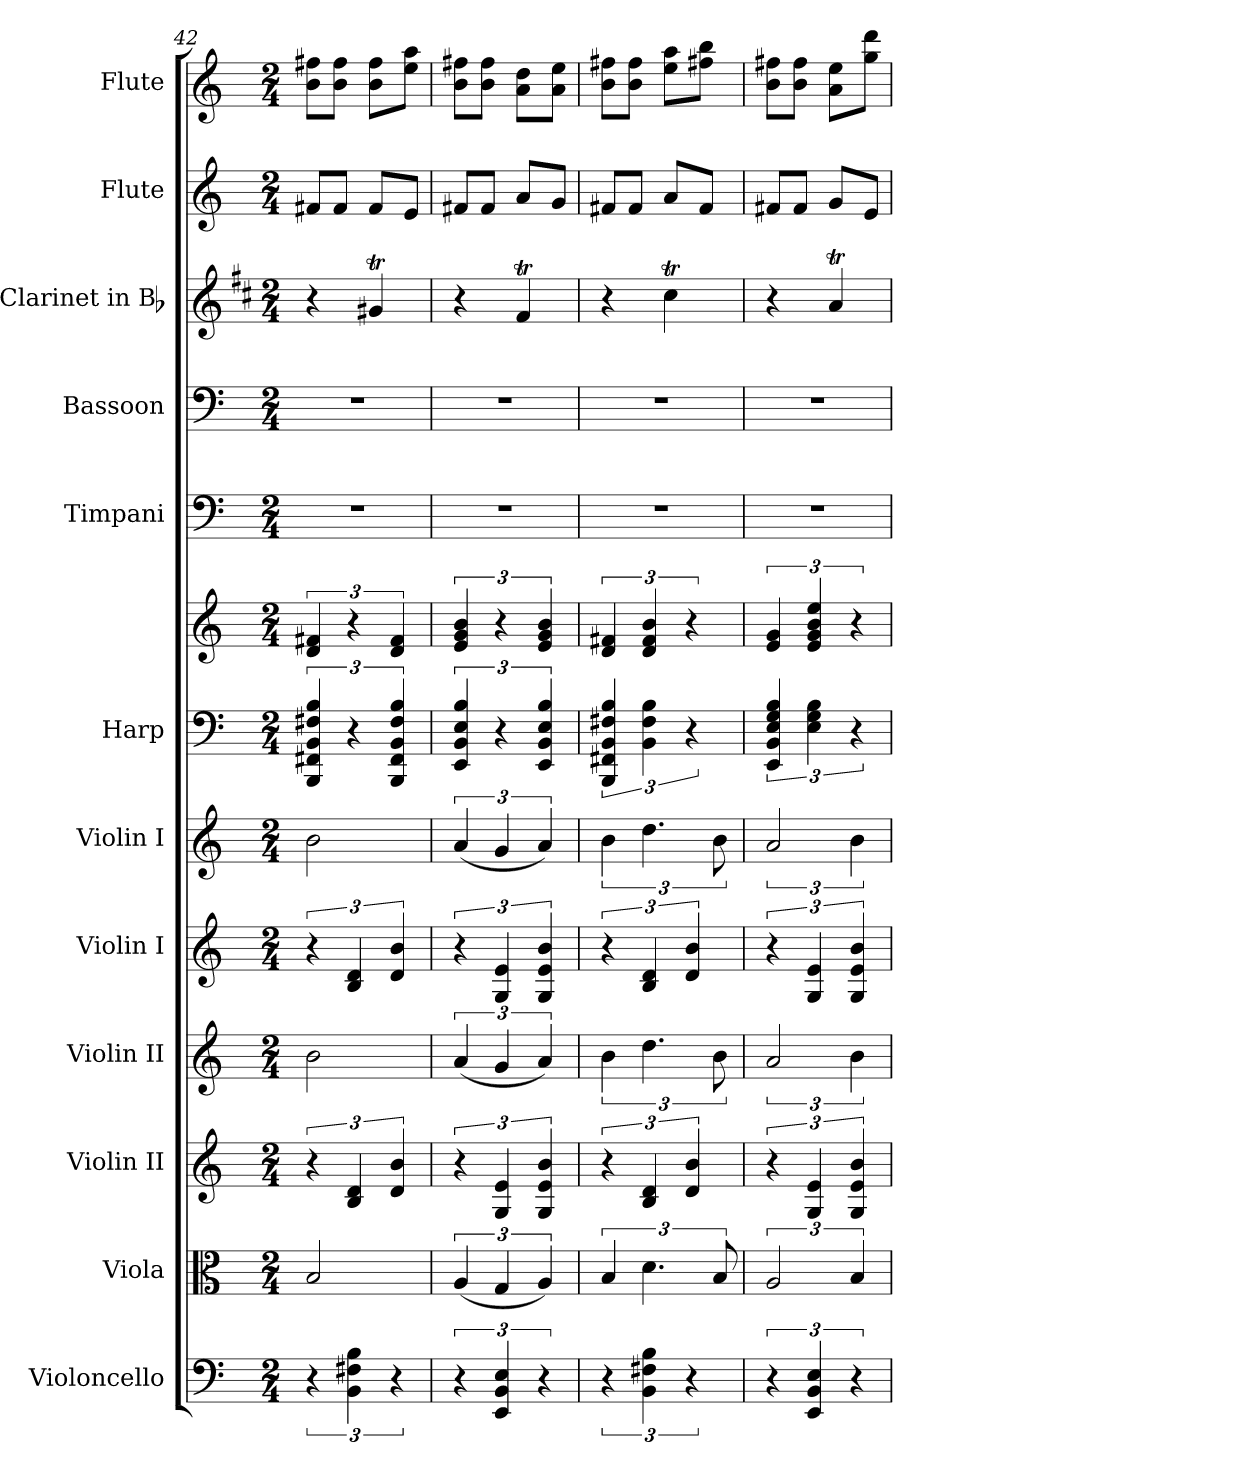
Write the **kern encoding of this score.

**kern	**kern	**kern	**kern	**kern	**kern	**kern	**kern	**kern	**kern	**kern	**kern	**kern
*part12	*part11	*part10	*part9	*part8	*part7	*part6	*part6	*part5	*part4	*part3	*part2	*part1
*staff13	*staff12	*staff11	*staff10	*staff9	*staff8	*staff7	*staff6	*staff5	*staff4	*staff3	*staff2	*staff1
*I"Violoncello	*I"Viola	*I"Violin II	*I"Violin II	*I"Violin I	*I"Violin I	*I"Harp	*	*I"Timpani	*I"Bassoon	*I"Clarinet in Bb	*I"Flute	*I"Flute
*I'Vc.	*I'Vla.	*I'Vln. II	*I'Vln. II	*I'Vln. I	*I'Vln. I	*I'Hp.	*	*I'Timp.	*I'Bsn.	*I'Cl.	*I'Fl.	*I'Fl.
*clefF4	*clefC3	*clefG2	*clefG2	*clefG2	*clefG2	*clefF4	*clefG2	*clefF4	*clefF4	*clefG2	*clefG2	*clefG2
*	*	*	*	*	*	*	*	*	*	*ITrd1c2	*	*
*k[]	*k[]	*k[]	*k[]	*k[]	*k[]	*k[]	*k[]	*	*k[]	*k[]	*k[]	*k[]
*C:	*C:	*C:	*C:	*C:	*C:	*C:	*C:	*	*C:	*C:	*C:	*C:
*M2/4	*M2/4	*M2/4	*M2/4	*M2/4	*M2/4	*M2/4	*M2/4	*M2/4	*M2/4	*M2/4	*M2/4	*M2/4
=42	=42	=42	=42	=42	=42	=42	=42	=42	=42	=42	=42	=42
6r	2B	6r	2b	6r	2b	6BBB 6FF#X 6BB 6F#X 6B	6d 6f#X	2r	2r	4r	8f#XL	8b 8ff#XL
.	.	.	.	.	.	.	.	.	.	.	8f#J	8b 8ff#J
6BB 6F#X 6B	.	6B 6d	.	6B 6d	.	6r	6r	.	.	.	.	.
.	.	.	.	.	.	.	.	.	.	4f#Xt	8f#L	8b 8ff#L
6r	.	6d 6b	.	6d 6b	.	6BBB 6FF# 6BB 6F# 6B	6d 6f#	.	.	.	.	.
.	.	.	.	.	.	.	.	.	.	.	8eJ	8ee 8aaJ
=43	=43	=43	=43	=43	=43	=43	=43	=43	=43	=43	=43	=43
6r	(6A	6r	(6a	6r	(6a	6EE 6BB 6E 6B	6e 6g 6b	2r	2r	4r	8f#XL	8b 8ff#XL
.	.	.	.	.	.	.	.	.	.	.	8f#J	8b 8ff#J
6EE 6BB 6E	6G	6G 6e	6g	6G 6e	6g	6r	6r	.	.	.	.	.
.	.	.	.	.	.	.	.	.	.	4et	8aL	8a 8ddL
6r	6A)	6G 6e 6b	6a)	6G 6e 6b	6a)	6EE 6BB 6E 6B	6e 6g 6b	.	.	.	.	.
.	.	.	.	.	.	.	.	.	.	.	8gJ	8a 8eeJ
=44	=44	=44	=44	=44	=44	=44	=44	=44	=44	=44	=44	=44
6r	6B	6r	6b	6r	6b	6BBB 6FF#X 6BB 6F#X 6B	6d 6f#X	2r	2r	4r	8f#XL	8b 8ff#XL
.	.	.	.	.	.	.	.	.	.	.	8f#J	8b 8ff#J
6BB 6F#X 6B	6.d	6B 6d	6.dd	6B 6d	6.dd	6BB 6F# 6B	6d 6f# 6b	.	.	.	.	.
.	.	.	.	.	.	.	.	.	.	4bt	8aL	8ee 8aaL
6r	.	6d 6b	.	6d 6b	.	6r	6r	.	.	.	.	.
.	.	.	.	.	.	.	.	.	.	.	8f#J	8ff#X 8bbJ
.	12B	.	12b	.	12b	.	.	.	.	.	.	.
=45	=45	=45	=45	=45	=45	=45	=45	=45	=45	=45	=45	=45
6r	3A	6r	3a	6r	3a	6EE 6BB 6E 6G 6B	6e 6g	2r	2r	4r	8f#XL	8b 8ff#XL
.	.	.	.	.	.	.	.	.	.	.	8f#J	8b 8ff#J
6EE 6BB 6E	.	6G 6e	.	6G 6e	.	6E 6G 6B	6e 6g 6b 6ee	.	.	.	.	.
.	.	.	.	.	.	.	.	.	.	4gT	8gL	8a 8eeL
6r	6B	6G 6e 6b	6b	6G 6e 6b	6b	6r	6r	.	.	.	.	.
.	.	.	.	.	.	.	.	.	.	.	8eJ	8gg 8dddJ
=	=	=	=	=	=	=	=	=	=	=	=	=
*-	*-	*-	*-	*-	*-	*-	*-	*-	*-	*-	*-	*-
